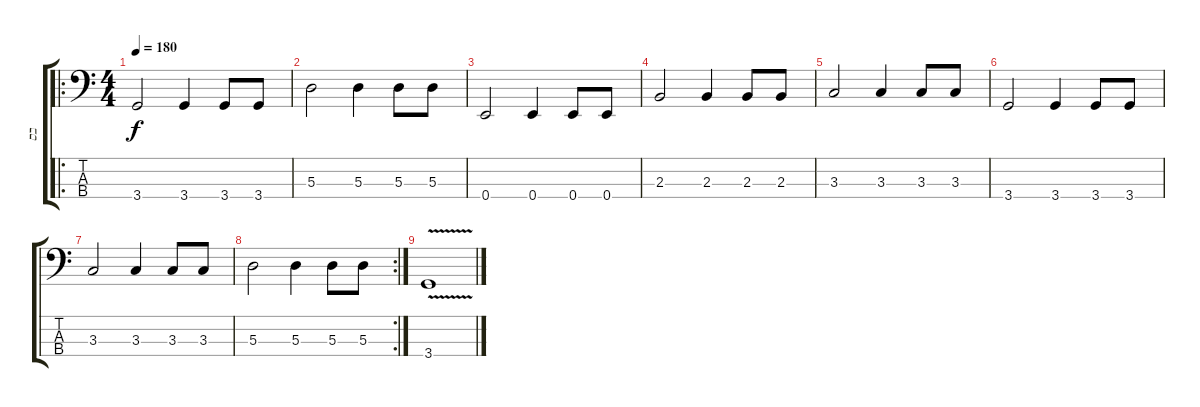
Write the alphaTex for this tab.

\track ("בס" "בס") {instrument electricbasspick}
\staff {score tabs}
\tuning (G2 D2 A1 E1) {hide}
\ro
\ts (4 4)
\tempo 180
\clef f4
\ks c
3.4.2{dy f} 3.4.4 3.4.8 3.4.8 |
5.3.2 5.3.4 5.3.8 5.3.8 |
0.4.2 0.4.4 0.4.8 0.4.8 |
2.3.2 2.3.4 2.3.8 2.3.8 |
3.3.2 3.3.4 3.3.8 3.3.8 |
3.4.2 3.4.4 3.4.8 3.4.8 |
3.3.2 3.3.4 3.3.8 3.3.8 |
\rc 2
5.3.2 5.3.4 5.3.8 5.3.8 |
3.4{v}.1
